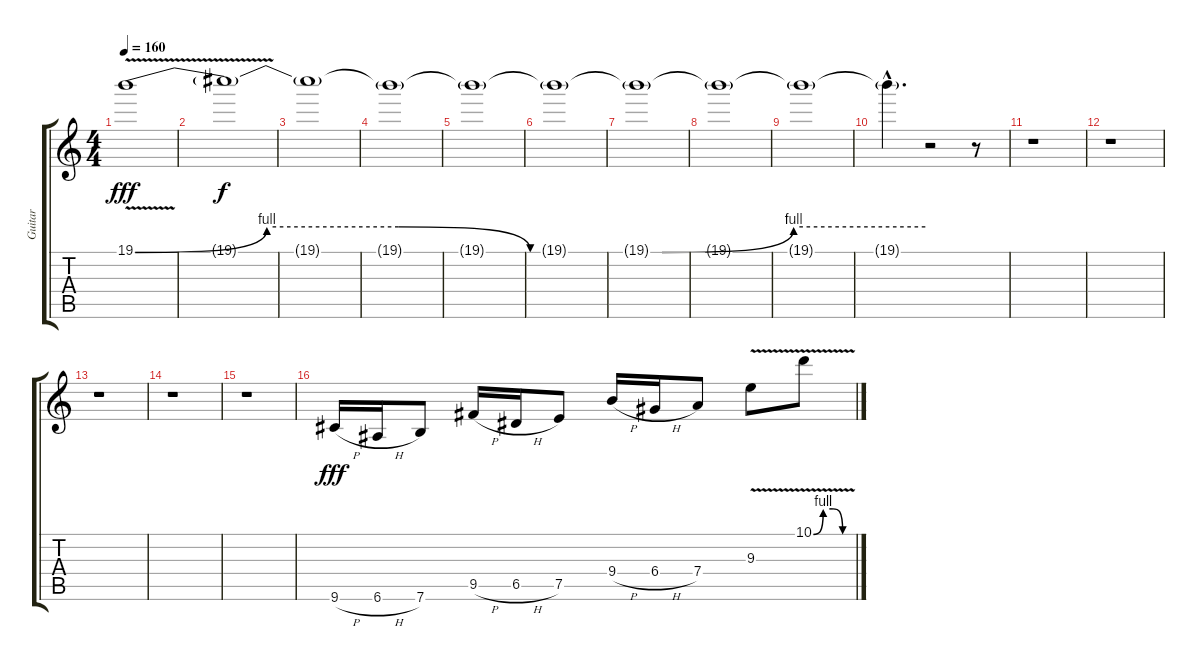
\track ("Guitar" "Guitar") {instrument distortionguitar}
\staff {score tabs}
\tuning (E4 B3 G3 D3 A2 E2) {hide}
\ts (4 4)
\tempo 160
\clef g2
\ks c
19.1{be (custom 0 0 10 4 20 4 30 0 40 0 50 4 60 4) v}.1{dy fff} |
19.1{t}.1{dy f} |
19.1{t}.1 |
19.1{t}.1 |
19.1{t}.1 |
19.1{t}.1 |
19.1{t}.1 |
19.1{t}.1 |
19.1{t}.1 |
19.1{hac t}.4{d} r.2 r.8 |
r.1 |
r.1 |
r.1 |
r.1 |
r.1 |
9.6{h}.16{dy fff} 6.6{h}.16 7.6.8 9.5{h}.16 6.5{h}.16 7.5.8 9.4{h}.16 6.4{h}.16 7.4.8 9.3{v}.8 10.1{be (custom 0 0 15 4 30 4 45 0 60 0) v}.8
